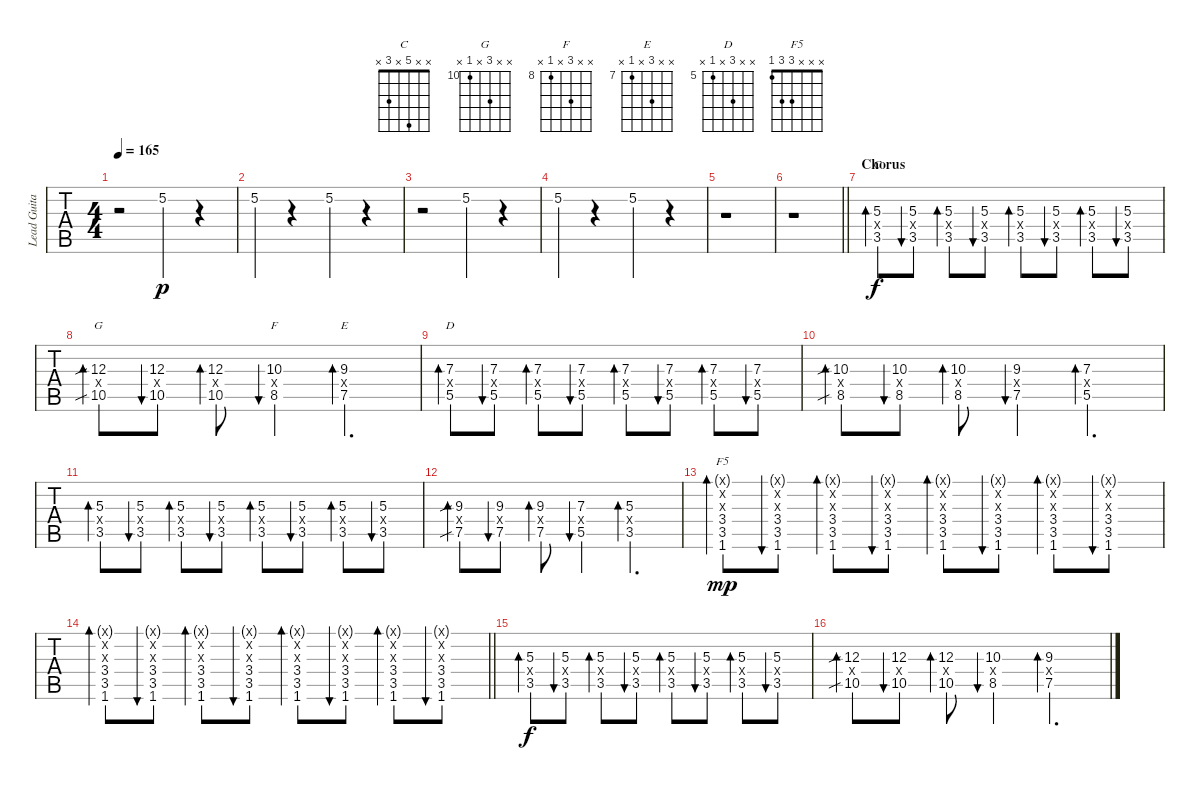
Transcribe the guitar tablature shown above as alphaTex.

\track ("Lead Guitar" "Lead Guita") {instrument distortionguitar}
\staff {tabs}
\tuning (E4 B3 G3 D3 A2 E2) {hide}
\chord ("C" x x 5 x 3 x)
\chord ("G" x x 12 x 10 x) {firstfret 10}
\chord ("F" x x 10 x 8 x) {firstfret 8}
\chord ("E" x x 9 x 7 x) {firstfret 7}
\chord ("D" x x 7 x 5 x) {firstfret 5}
\chord ("F5" x x x 3 3 1)
\ts (4 4)
\tempo 165
\clef g2
\ks c
r.2{dy p} 5.2.4 r.4 |
5.2.4 r.4 5.2.4 r.4 |
r.2 5.2.4 r.4 |
5.2.4 r.4 5.2.4 r.4 |
r.1 |
\barLineRight lightlight
r.1 |
\section ("" "Chorus")
(5.3 0.4{x} 3.5).8{bd 60 ch "C" dy f instrument distortionguitar} (5.3 0.4{x} 3.5).8{bu 60} (5.3 0.4{x} 3.5).8{bd 60} (5.3 0.4{x} 3.5).8{bu 60} (5.3 0.4{x} 3.5).8{bd 60} (5.3 0.4{x} 3.5).8{bu 60} (5.3 0.4{x} 3.5).8{bd 60} (5.3 0.4{x} 3.5).8{bu 60} |
(12.3{sib} 0.4{x} 10.5{sib}).8{bd 60 ch "G"} (12.3 0.4{x} 10.5).8{bu 60} (12.3 0.4{x} 10.5).8{bd 60} (10.3 0.4{x} 8.5).4{bu 60 ch "F"} (9.3 0.4{x} 7.5).4{d bd 60 ch "E"} |
(7.3 0.4{x} 5.5).8{bd 60 ch "D"} (7.3 0.4{x} 5.5).8{bu 60} (7.3 0.4{x} 5.5).8{bd 60} (7.3 0.4{x} 5.5).8{bu 60} (7.3 0.4{x} 5.5).8{bd 60} (7.3 0.4{x} 5.5).8{bu 60} (7.3 0.4{x} 5.5).8{bd 60} (7.3 0.4{x} 5.5).8{bu 60} |
(10.3{sib} 0.4{x} 8.5{sib}).8{bd 60} (10.3 0.4{x} 8.5).8{bu 60} (10.3 0.4{x} 8.5).8{bd 60} (9.3 0.4{x} 7.5).4{bu 60} (7.3 0.4{x} 5.5).4{d bd 60} |
(5.3 0.4{x} 3.5).8{bd 60} (5.3 0.4{x} 3.5).8{bu 60} (5.3 0.4{x} 3.5).8{bd 60} (5.3 0.4{x} 3.5).8{bu 60} (5.3 0.4{x} 3.5).8{bd 60} (5.3 0.4{x} 3.5).8{bu 60} (5.3 0.4{x} 3.5).8{bd 60} (5.3 0.4{x} 3.5).8{bu 60} |
(9.3{sib} 0.4{x} 7.5{sib}).8{bd 60} (9.3 0.4{x} 7.5).8{bu 60} (9.3 0.4{x} 7.5).8{bd 60} (7.3 0.4{x} 5.5).4{bu 60} (5.3 0.4{x} 3.5).4{d bd 60} |
(0.1{g x} 0.2{x} 0.3{x} 3.4 3.5 1.6).8{bd 30 ch "F5" dy mp} (0.1{g x} 0.2{x} 0.3{x} 3.4 3.5 1.6).8{bu 30} (0.1{g x} 0.2{x} 0.3{x} 3.4 3.5 1.6).8{bd 30} (0.1{g x} 0.2{x} 0.3{x} 3.4 3.5 1.6).8{bu 30} (0.1{g x} 0.2{x} 0.3{x} 3.4 3.5 1.6).8{bd 30} (0.1{g x} 0.2{x} 0.3{x} 3.4 3.5 1.6).8{bu 30} (0.1{g x} 0.2{x} 0.3{x} 3.4 3.5 1.6).8{bd 30} (0.1{g x} 0.2{x} 0.3{x} 3.4 3.5 1.6).8{bu 30} |
\barLineRight lightlight
(0.1{g x} 0.2{x} 0.3{x} 3.4 3.5 1.6).8{bd 30} (0.1{g x} 0.2{x} 0.3{x} 3.4 3.5 1.6).8{bu 30} (0.1{g x} 0.2{x} 0.3{x} 3.4 3.5 1.6).8{bd 30} (0.1{g x} 0.2{x} 0.3{x} 3.4 3.5 1.6).8{bu 30} (0.1{g x} 0.2{x} 0.3{x} 3.4 3.5 1.6).8{bd 30} (0.1{g x} 0.2{x} 0.3{x} 3.4 3.5 1.6).8{bu 30} (0.1{g x} 0.2{x} 0.3{x} 3.4 3.5 1.6).8{bd 30} (0.1{g x} 0.2{x} 0.3{x} 3.4 3.5 1.6).8{bu 30} |
(5.3 0.4{x} 3.5).8{bd 60 dy f} (5.3 0.4{x} 3.5).8{bu 60} (5.3 0.4{x} 3.5).8{bd 60} (5.3 0.4{x} 3.5).8{bu 60} (5.3 0.4{x} 3.5).8{bd 60} (5.3 0.4{x} 3.5).8{bu 60} (5.3 0.4{x} 3.5).8{bd 60} (5.3 0.4{x} 3.5).8{bu 60} |
(12.3{sib} 0.4{x} 10.5{sib}).8{bd 60} (12.3 0.4{x} 10.5).8{bu 60} (12.3 0.4{x} 10.5).8{bd 60} (10.3 0.4{x} 8.5).4{bu 60} (9.3 0.4{x} 7.5).4{d bd 60}
